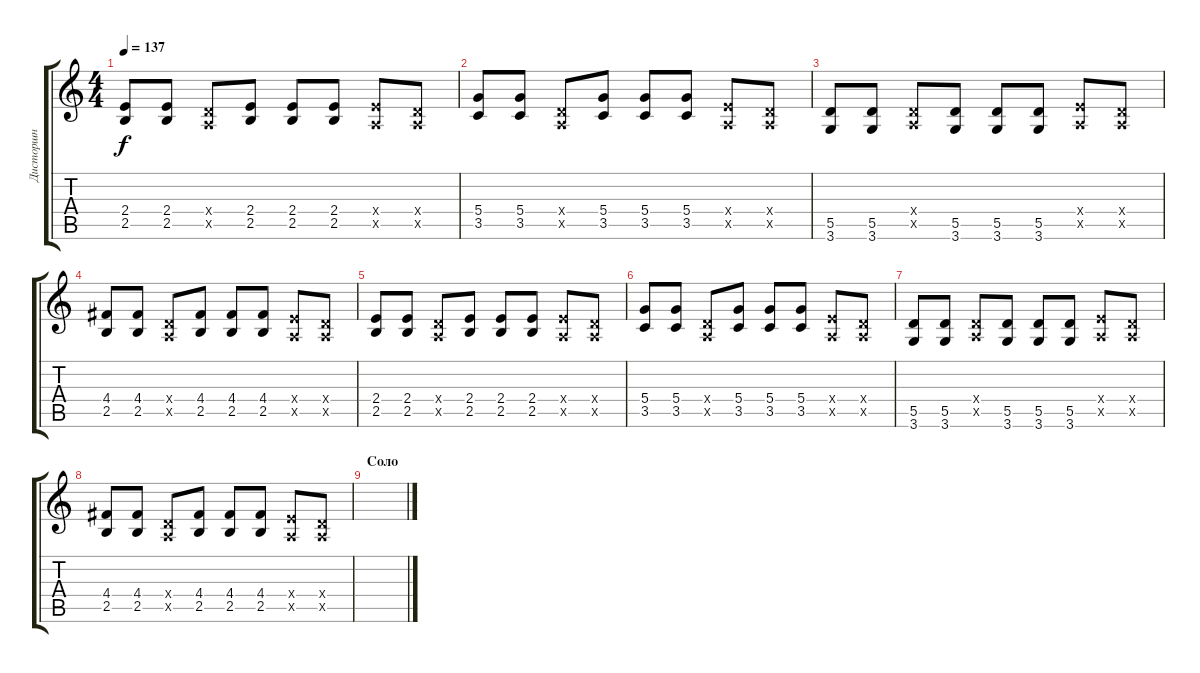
\track ("Дисторшн" "Дисторшн") {instrument distortionguitar}
\staff {score tabs}
\tuning (E4 B3 G3 D3 A2 E2) {hide}
\ts (4 4)
\tempo 137
\clef g2
\ks c
(2.4 2.5).8{dy f} (2.4 2.5).8 (0.4{x} 0.5{x}).8 (2.4 2.5).8 (2.4 2.5).8 (2.4 2.5).8 (2.4{x} 0.5{x}).8 (0.4{x} 0.5{x}).8 |
(5.4 3.5).8 (5.4 3.5).8 (0.4{x} 0.5{x}).8 (5.4 3.5).8 (5.4 3.5).8 (5.4 3.5).8 (2.4{x} 0.5{x}).8 (0.4{x} 0.5{x}).8 |
(5.5 3.6).8 (5.5 3.6).8 (0.4{x} 0.5{x}).8 (5.5 3.6).8 (5.5 3.6).8 (5.5 3.6).8 (2.4{x} 0.5{x}).8 (0.4{x} 0.5{x}).8 |
(4.4 2.5).8 (4.4 2.5).8 (0.4{x} 0.5{x}).8 (4.4 2.5).8 (4.4 2.5).8 (4.4 2.5).8 (2.4{x} 0.5{x}).8 (0.4{x} 0.5{x}).8 |
(2.4 2.5).8 (2.4 2.5).8 (0.4{x} 0.5{x}).8 (2.4 2.5).8 (2.4 2.5).8 (2.4 2.5).8 (2.4{x} 0.5{x}).8 (0.4{x} 0.5{x}).8 |
(5.4 3.5).8 (5.4 3.5).8 (0.4{x} 0.5{x}).8 (5.4 3.5).8 (5.4 3.5).8 (5.4 3.5).8 (2.4{x} 0.5{x}).8 (0.4{x} 0.5{x}).8 |
(5.5 3.6).8 (5.5 3.6).8 (0.4{x} 0.5{x}).8 (5.5 3.6).8 (5.5 3.6).8 (5.5 3.6).8 (2.4{x} 0.5{x}).8 (0.4{x} 0.5{x}).8 |
(4.4 2.5).8 (4.4 2.5).8 (0.4{x} 0.5{x}).8 (4.4 2.5).8 (4.4 2.5).8 (4.4 2.5).8 (2.4{x} 0.5{x}).8 (0.4{x} 0.5{x}).8 |
\section ("" "Соло")
